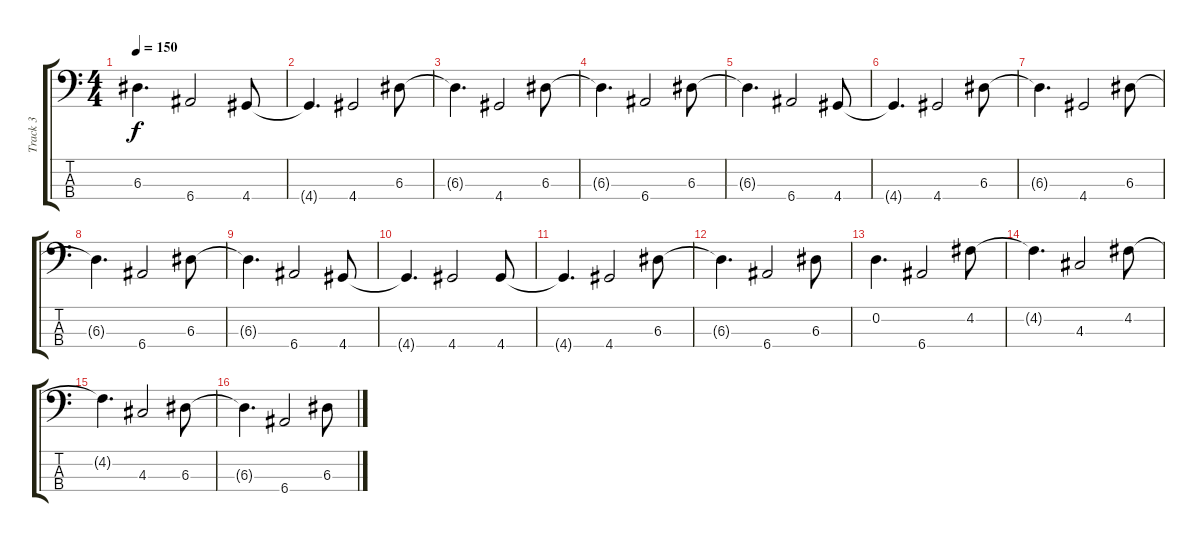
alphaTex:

\track ("Track 3" "Track 3") {instrument electricbassfinger}
\staff {score tabs}
\tuning (G2 D2 A1 E1) {hide}
\ts (4 4)
\tempo 150
\clef f4
\ks c
6.3{t}.4{d dy f} 6.4.2 4.4.8 |
4.4{t}.4{d} 4.4.2 6.3.8 |
6.3{t}.4{d} 4.4.2 6.3.8 |
6.3{t}.4{d} 6.4.2 6.3.8 |
6.3{t}.4{d} 6.4.2 4.4.8 |
4.4{t}.4{d} 4.4.2 6.3.8 |
6.3{t}.4{d} 4.4.2 6.3.8 |
6.3{t}.4{d} 6.4.2 6.3.8 |
6.3{t}.4{d} 6.4.2 4.4.8 |
4.4{t}.4{d} 4.4.2 4.4.8 |
4.4{t}.4{d} 4.4.2 6.3.8 |
6.3{t}.4{d} 6.4.2 6.3.8 |
0.2.4{d} 6.4.2 4.2.8 |
4.2{t}.4{d} 4.3.2 4.2.8 |
4.2{t}.4{d} 4.3.2 6.3.8 |
6.3{t}.4{d} 6.4.2 6.3.8
